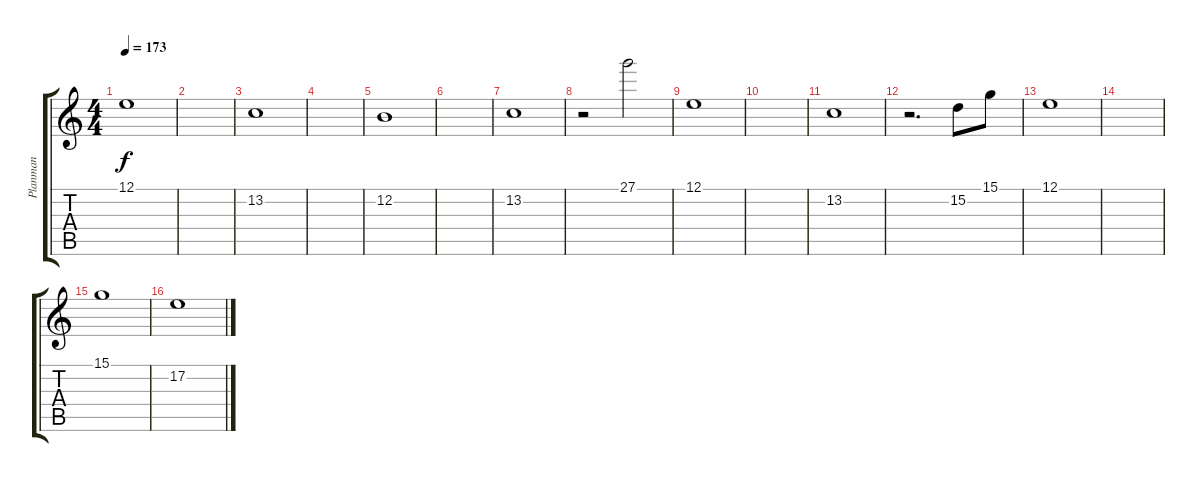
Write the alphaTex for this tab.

\track ("Planman" "Planman") {instrument stringensemble1}
\staff {score tabs}
\tuning (E4 B3 G3 D3 A2 E2) {hide}
\ts (4 4)
\tempo 173
\clef g2
\ks c
12.1.1{dy f volume 14 instrument acousticgrandpiano} |
|
13.2.1 |
|
12.2.1 |
|
13.2.1 |
r.2 27.1.2 |
12.1.1 |
|
13.2.1 |
r.2{d} 15.2.8 15.1.8 |
12.1.1 |
|
15.1.1 |
17.2.1
